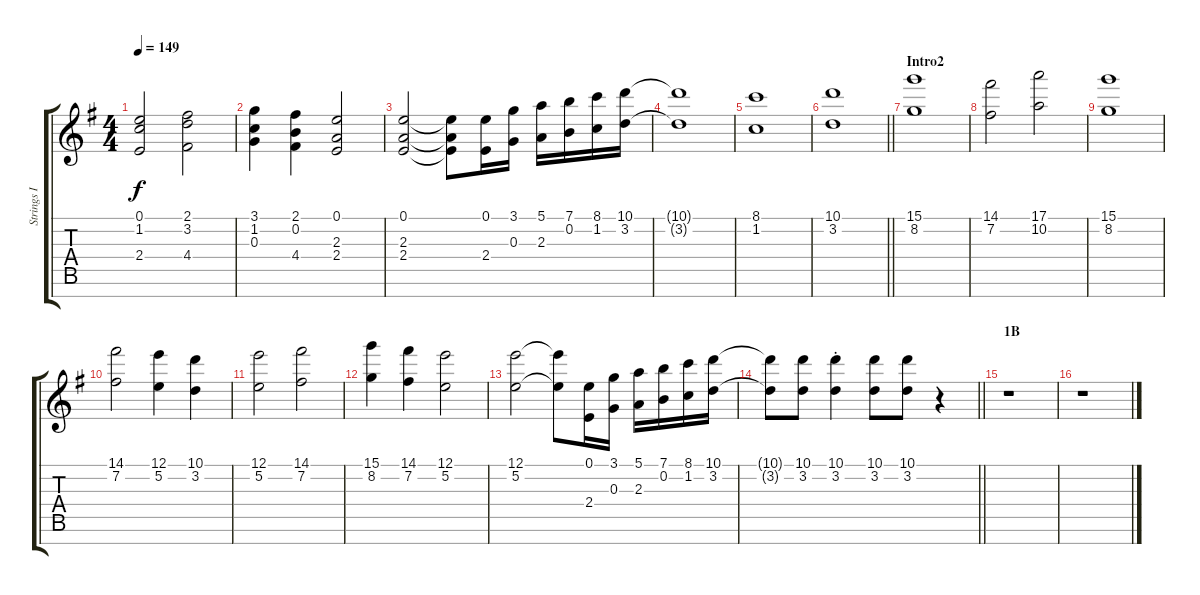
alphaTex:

\track ("Strings I" "Strings I") {instrument stringensemble1}
\staff {score tabs}
\tuning (E5 B4 G4 D4 A3 E3 B2) {hide}
\ts (4 4)
\tempo 149
\clef g2
\ks g
(0.1 1.2 2.4).2{dy f} (2.1 3.2 4.4).2 |
(3.1 1.2 0.3).4 (2.1 0.2 4.4).4 (0.1 2.3 2.4).2 |
(0.1 2.3 2.4).2 (0.1{t} 2.3{t} 2.4{t}).8 (0.1 2.4).16 (3.1 0.3).16 (5.1 2.3).16 (7.1 0.2).16 (8.1 1.2).16 (10.1 3.2).16 |
(10.1{t} 3.2{t}).1 |
(8.1 1.2).1 |
\barLineRight lightlight
(10.1 3.2).1 |
\section ("" "Intro2")
(15.1 8.2).1 |
(14.1 7.2).2 (17.1 10.2).2 |
(15.1 8.2).1 |
(14.1 7.2).2 (12.1 5.2).4 (10.1 3.2).4 |
(12.1 5.2).2 (14.1 7.2).2 |
(15.1 8.2).4 (14.1 7.2).4 (12.1 5.2).2 |
(12.1 5.2).2 (12.1{t} 5.2{t}).8 (0.1 2.4).16 (3.1 0.3).16 (5.1 2.3).16 (7.1 0.2).16 (8.1 1.2).16 (10.1 3.2).16 |
\barLineRight lightlight
(10.1{t} 3.2{t}).8 (10.1 3.2).8 (10.1{st} 3.2{st}).4 (10.1 3.2).8 (10.1 3.2).8 r.4 |
\section ("" "1B")
r.1 |
r.1
